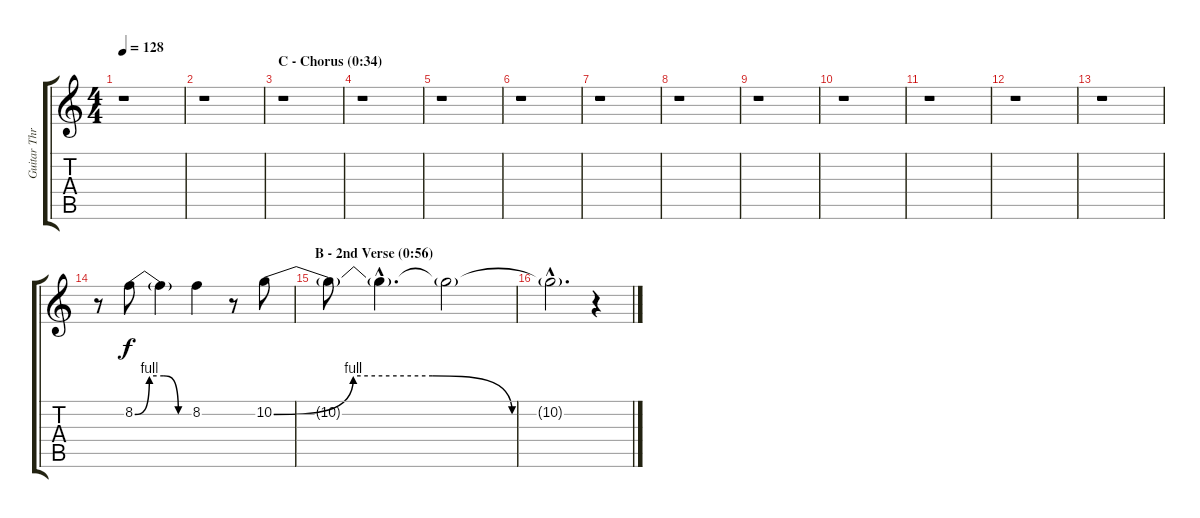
\track ("Guitar Three" "Guitar Thr") {instrument distortionguitar}
\staff {score tabs}
\tuning (D4 A3 F3 C3 G2 C2) {hide}
\ts (4 4)
\tempo 128
\clef g2
\ks c
r.1{dy f} |
r.1 |
\section ("" "C - Chorus (0:34)")
r.1 |
r.1 |
r.1 |
r.1 |
r.1 |
r.1 |
r.1 |
r.1 |
r.1 |
r.1 |
r.1 |
r.8 8.2{be (custom 0 0 15 4 30 4 45 0 60 0)}.8 8.2{t}.4 8.2.4 r.8 10.2{be (custom 0 0 15 4 30 4 45 0 60 0)}.8 |
\section ("" "B - 2nd Verse (0:56)")
10.2{t}.8 10.2{hac t}.4{d} 10.2{t}.2 |
10.2{hac t}.2{d} r.4
